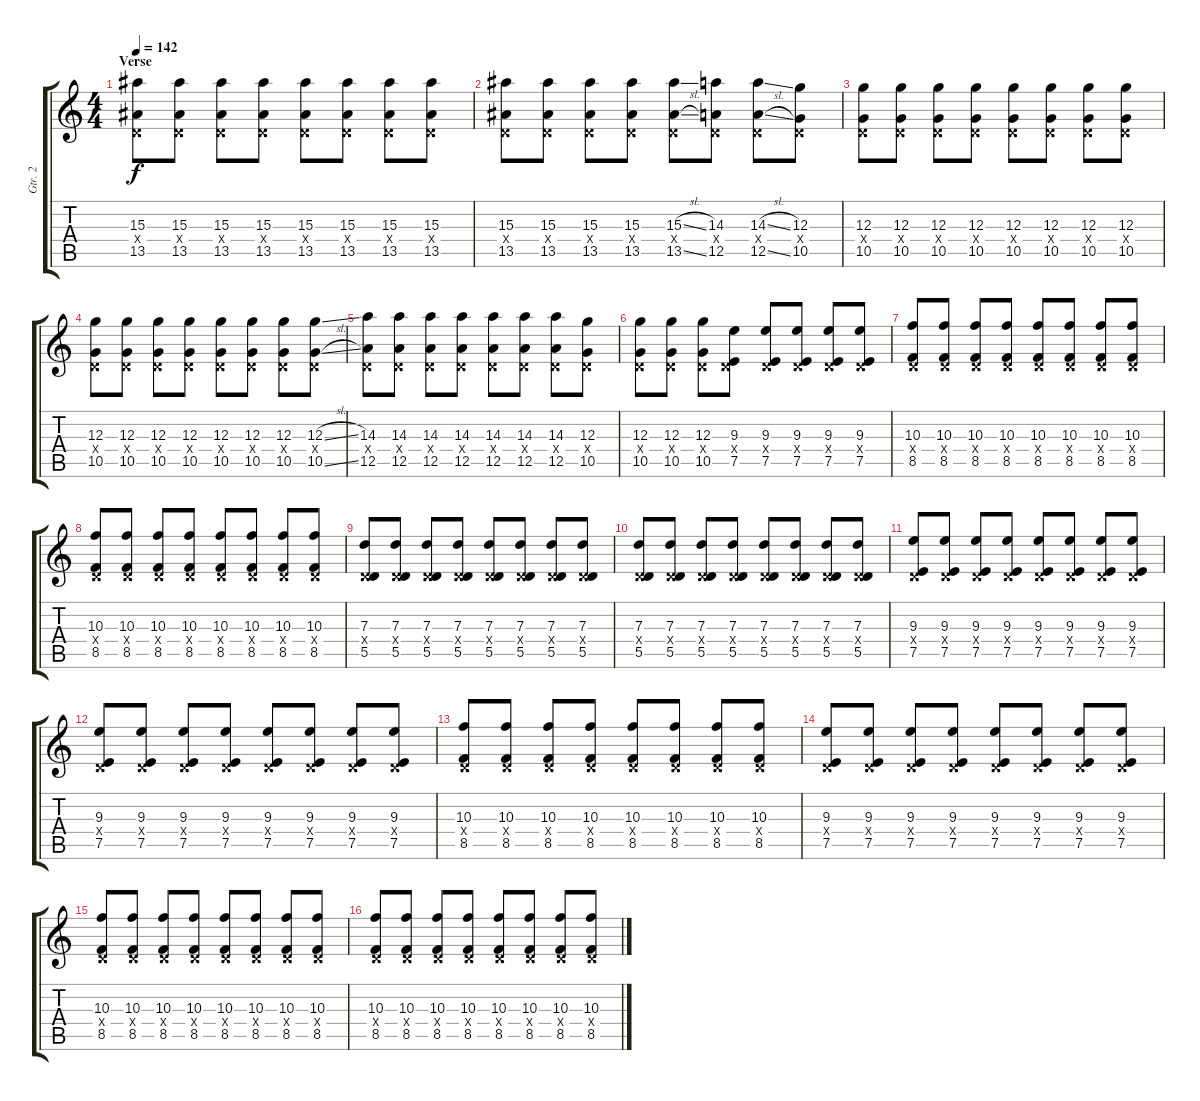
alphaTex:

\track ("Gtr. 2" "Gtr. 2") {instrument distortionguitar}
\staff {score tabs}
\tuning (E4 B3 G3 D3 A2 D2) {hide}
\ts (4 4)
\section ("" "Verse")
\tempo 142
\clef g2
\ks c
(15.3 0.4{x} 13.5).8{dy f} (15.3 0.4{x} 13.5).8 (15.3 0.4{x} 13.5).8 (15.3 0.4{x} 13.5).8 (15.3 0.4{x} 13.5).8 (15.3 0.4{x} 13.5).8 (15.3 0.4{x} 13.5).8 (15.3 0.4{x} 13.5).8 |
(15.3 0.4{x} 13.5).8 (15.3 0.4{x} 13.5).8 (15.3 0.4{x} 13.5).8 (15.3 0.4{x} 13.5).8 (15.3{sl} 0.4{x} 13.5{sl}).8 (14.3 0.4{x} 12.5).8 (14.3{sl} 0.4{x} 12.5{sl}).8 (12.3 0.4{x} 10.5).8 |
(12.3 0.4{x} 10.5).8 (12.3 0.4{x} 10.5).8 (12.3 0.4{x} 10.5).8 (12.3 0.4{x} 10.5).8 (12.3 0.4{x} 10.5).8 (12.3 0.4{x} 10.5).8 (12.3 0.4{x} 10.5).8 (12.3 0.4{x} 10.5).8 |
(12.3 0.4{x} 10.5).8 (12.3 0.4{x} 10.5).8 (12.3 0.4{x} 10.5).8 (12.3 0.4{x} 10.5).8 (12.3 0.4{x} 10.5).8 (12.3 0.4{x} 10.5).8 (12.3 0.4{x} 10.5).8 (12.3{sl} 0.4{x} 10.5{sl}).8 |
(14.3 0.4{x} 12.5).8 (14.3 0.4{x} 12.5).8 (14.3 0.4{x} 12.5).8 (14.3 0.4{x} 12.5).8 (14.3 0.4{x} 12.5).8 (14.3 0.4{x} 12.5).8 (14.3 0.4{x} 12.5).8 (12.3 0.4{x} 10.5).8 |
(12.3 0.4{x} 10.5).8 (12.3 0.4{x} 10.5).8 (12.3 0.4{x} 10.5).8 (9.3 0.4{x} 7.5).8 (9.3 0.4{x} 7.5).8 (9.3 0.4{x} 7.5).8 (9.3 0.4{x} 7.5).8 (9.3 0.4{x} 7.5).8 |
(10.3 0.4{x} 8.5).8 (10.3 0.4{x} 8.5).8 (10.3 0.4{x} 8.5).8 (10.3 0.4{x} 8.5).8 (10.3 0.4{x} 8.5).8 (10.3 0.4{x} 8.5).8 (10.3 0.4{x} 8.5).8 (10.3 0.4{x} 8.5).8 |
(10.3 0.4{x} 8.5).8 (10.3 0.4{x} 8.5).8 (10.3 0.4{x} 8.5).8 (10.3 0.4{x} 8.5).8 (10.3 0.4{x} 8.5).8 (10.3 0.4{x} 8.5).8 (10.3 0.4{x} 8.5).8 (10.3 0.4{x} 8.5).8 |
(7.3 0.4{x} 5.5).8 (7.3 0.4{x} 5.5).8 (7.3 0.4{x} 5.5).8 (7.3 0.4{x} 5.5).8 (7.3 0.4{x} 5.5).8 (7.3 0.4{x} 5.5).8 (7.3 0.4{x} 5.5).8 (7.3 0.4{x} 5.5).8 |
(7.3 0.4{x} 5.5).8 (7.3 0.4{x} 5.5).8 (7.3 0.4{x} 5.5).8 (7.3 0.4{x} 5.5).8 (7.3 0.4{x} 5.5).8 (7.3 0.4{x} 5.5).8 (7.3 0.4{x} 5.5).8 (7.3 0.4{x} 5.5).8 |
(9.3 0.4{x} 7.5).8 (9.3 0.4{x} 7.5).8 (9.3 0.4{x} 7.5).8 (9.3 0.4{x} 7.5).8 (9.3 0.4{x} 7.5).8 (9.3 0.4{x} 7.5).8 (9.3 0.4{x} 7.5).8 (9.3 0.4{x} 7.5).8 |
(9.3 0.4{x} 7.5).8 (9.3 0.4{x} 7.5).8 (9.3 0.4{x} 7.5).8 (9.3 0.4{x} 7.5).8 (9.3 0.4{x} 7.5).8 (9.3 0.4{x} 7.5).8 (9.3 0.4{x} 7.5).8 (9.3 0.4{x} 7.5).8 |
(10.3 0.4{x} 8.5).8 (10.3 0.4{x} 8.5).8 (10.3 0.4{x} 8.5).8 (10.3 0.4{x} 8.5).8 (10.3 0.4{x} 8.5).8 (10.3 0.4{x} 8.5).8 (10.3 0.4{x} 8.5).8 (10.3 0.4{x} 8.5).8 |
(9.3 0.4{x} 7.5).8 (9.3 0.4{x} 7.5).8 (9.3 0.4{x} 7.5).8 (9.3 0.4{x} 7.5).8 (9.3 0.4{x} 7.5).8 (9.3 0.4{x} 7.5).8 (9.3 0.4{x} 7.5).8 (9.3 0.4{x} 7.5).8 |
(10.3 0.4{x} 8.5).8 (10.3 0.4{x} 8.5).8 (10.3 0.4{x} 8.5).8 (10.3 0.4{x} 8.5).8 (10.3 0.4{x} 8.5).8 (10.3 0.4{x} 8.5).8 (10.3 0.4{x} 8.5).8 (10.3 0.4{x} 8.5).8 |
(10.3 0.4{x} 8.5).8 (10.3 0.4{x} 8.5).8 (10.3 0.4{x} 8.5).8 (10.3 0.4{x} 8.5).8 (10.3 0.4{x} 8.5).8 (10.3 0.4{x} 8.5).8 (10.3 0.4{x} 8.5).8 (10.3 0.4{x} 8.5).8
